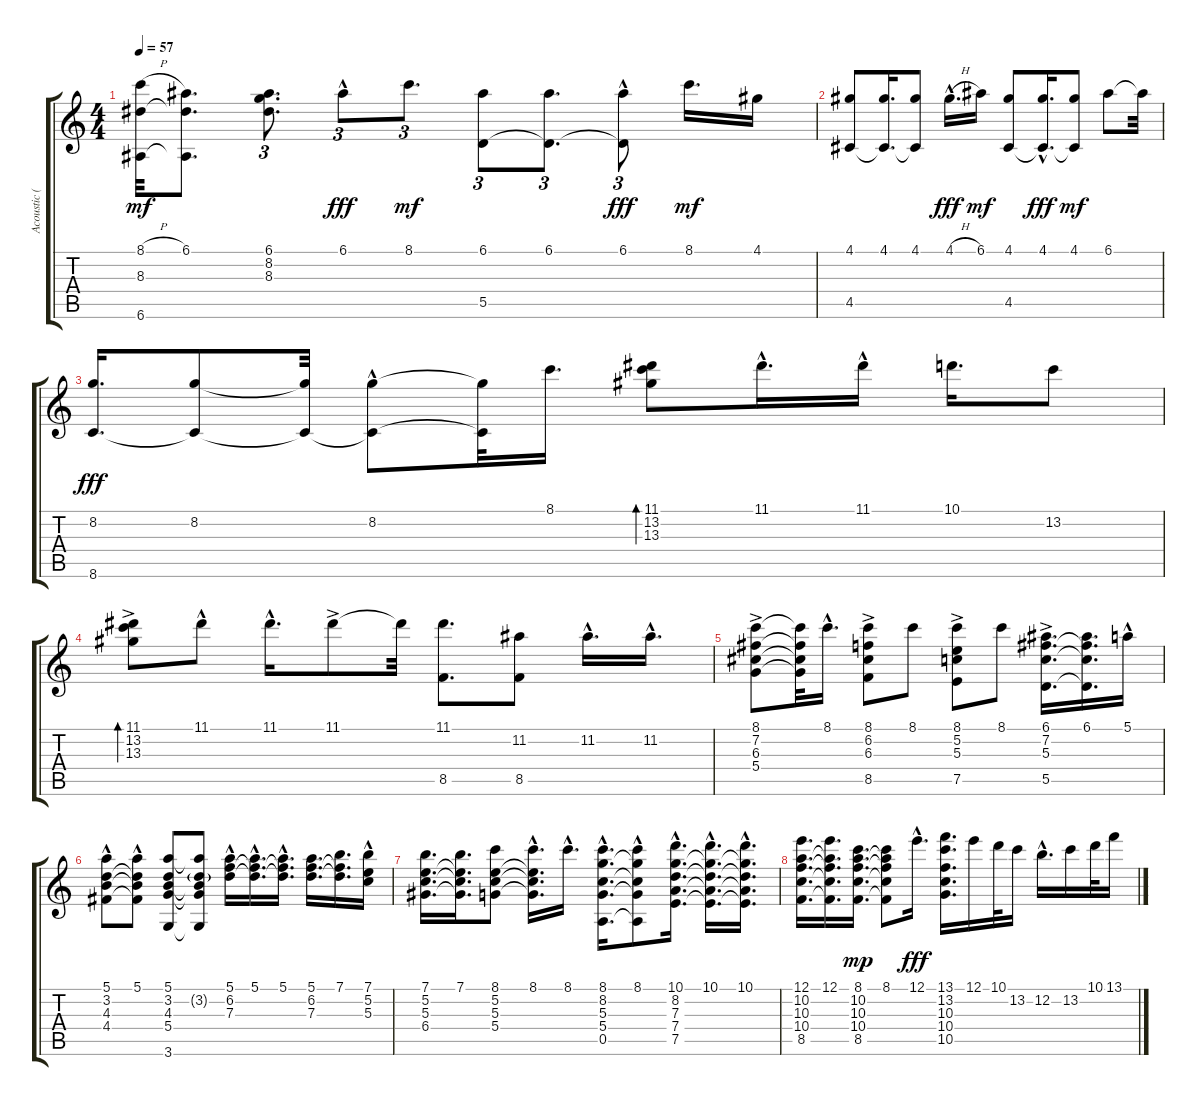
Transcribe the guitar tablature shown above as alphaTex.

\track ("Acoustic (nylon)" "Acoustic (") {instrument acousticguitarnylon}
\staff {score tabs}
\tuning (E4 B3 G3 D3 A2 E2) {hide}
\ts (4 4)
\tempo 57
\clef g2
\ks c
(8.1{h} 8.3 6.6).32{dy mf} (6.1 8.3{t} 6.6{t}).8{d} (6.1 8.2 8.3).8{d tu (3 2)} 6.1{hac}.8{tu (3 2) dy fff} 8.1.8{d tu (3 2) dy mf} (6.1 5.5).8{tu (3 2)} (6.1 5.5{t}).8{d tu (3 2)} (6.1{hac} 5.5{t}).8{tu (3 2) dy fff} 8.1.16{d dy mf} 4.1.16 |
(4.1 4.5).8 (4.1 4.5{t}).16{d} (4.1 4.5{t}).8 4.1{h hac}.16{d dy fff} 6.1.16{dy mf} (4.1 4.5).8 (4.1{hac} 4.5{t}).16{d dy fff} (4.1 4.5{t}).8{dy mf} 6.1.8 6.1{t}.32 |
(8.2 8.6).16{d dy fff} (8.2 8.6{t}).8 (8.2{t} 8.6{t}).32 (8.2{hac} 8.6{t}).8 (8.2{t} 8.6{t}).32 8.1.16{d} (11.1 13.2 13.3).8{bd 30} 11.1{hac}.16{d} 11.1{hac}.16 10.1.16{d} 13.2.8 |
(11.1{ac} 13.2{ac} 13.3{ac}).8{bd 30} 11.1{hac}.8 11.1{hac}.16{d} 11.1{ac}.8 11.1{t}.32 (11.1 8.5).8{d} (11.2 8.5).8 11.2{hac}.16{d} 11.2{hac}.16{d} |
(8.1{ac} 7.2{ac} 6.3{ac} 5.4{ac}).8 (8.1{t} 7.2{t} 6.3{t} 5.4{t}).32 8.1{hac}.16{d} (8.1{ac} 6.2{ac} 6.3{ac} 8.5{ac}).8 8.1.8 (8.1{ac} 5.2{ac} 5.3{ac} 7.5{ac}).8 8.1.8 (6.1{ac} 7.2{ac} 5.3{ac} 5.5{ac}).16{d} (6.1 7.2{t} 5.3{t} 5.5{t}).16{d} 5.1{hac}.16 |
(5.1{hac} 3.2{hac} 4.3{hac} 4.4{hac}).8 (5.1{hac} 3.2{t} 4.3{t} 4.4{t}).8 (5.1 3.2 4.3 5.4 3.6).8 (5.1{t} 3.2{g} 4.3{t} 5.4{t} 3.6{t}).8 (5.1{hac} 6.2{hac} 7.3{hac}).16 (5.1{hac} 6.2{t} 7.3{t}).16{d} (5.1{hac} 6.2{t} 7.3{t}).16{d} (5.1 6.2 7.3).16{d} (7.1 6.2{t} 7.3{t}).16{d} (7.1{hac} 5.2{hac} 5.3{hac}).16 |
(7.1 5.2 5.3 6.4).16{d} (7.1 5.2{t} 5.3{t} 6.4{t}).16{d} (8.1 5.2 5.3 5.4).8 (8.1{hac} 5.2{t} 5.3{t} 5.4{t}).16{d} 8.1{hac}.16{d} (8.1{hac} 8.2{hac} 5.3{hac} 5.4{hac} 0.5{hac}).16{d} (8.1{hac} 8.2{t} 5.3{t} 5.4{t} 0.5{t}).8 (10.1{hac} 8.2{hac} 7.3{hac} 7.4{hac} 7.5{hac}).16{d} (10.1{hac} 8.2{t} 7.3{t} 7.4{t} 7.5{t}).16{d} (10.1{hac} 8.2{t} 7.3{t} 7.4{t} 7.5{t}).16{d} |
(12.1 10.2 10.3 10.4 8.5).16{d} (12.1 10.2{t} 10.3{t} 10.4{t} 8.5{t}).16{d} (8.1 10.2 10.3 10.4 8.5).16{d dy mp} (8.1 10.2{t} 10.3{t} 10.4{t} 8.5{t}).8 12.1{hac}.16{d dy fff} (13.1 13.2 10.3 10.4 10.5).16{d} 12.1.16 10.1.32 13.2.16 12.2{hac}.16{d} 13.2.16 10.1.32 13.1.16
